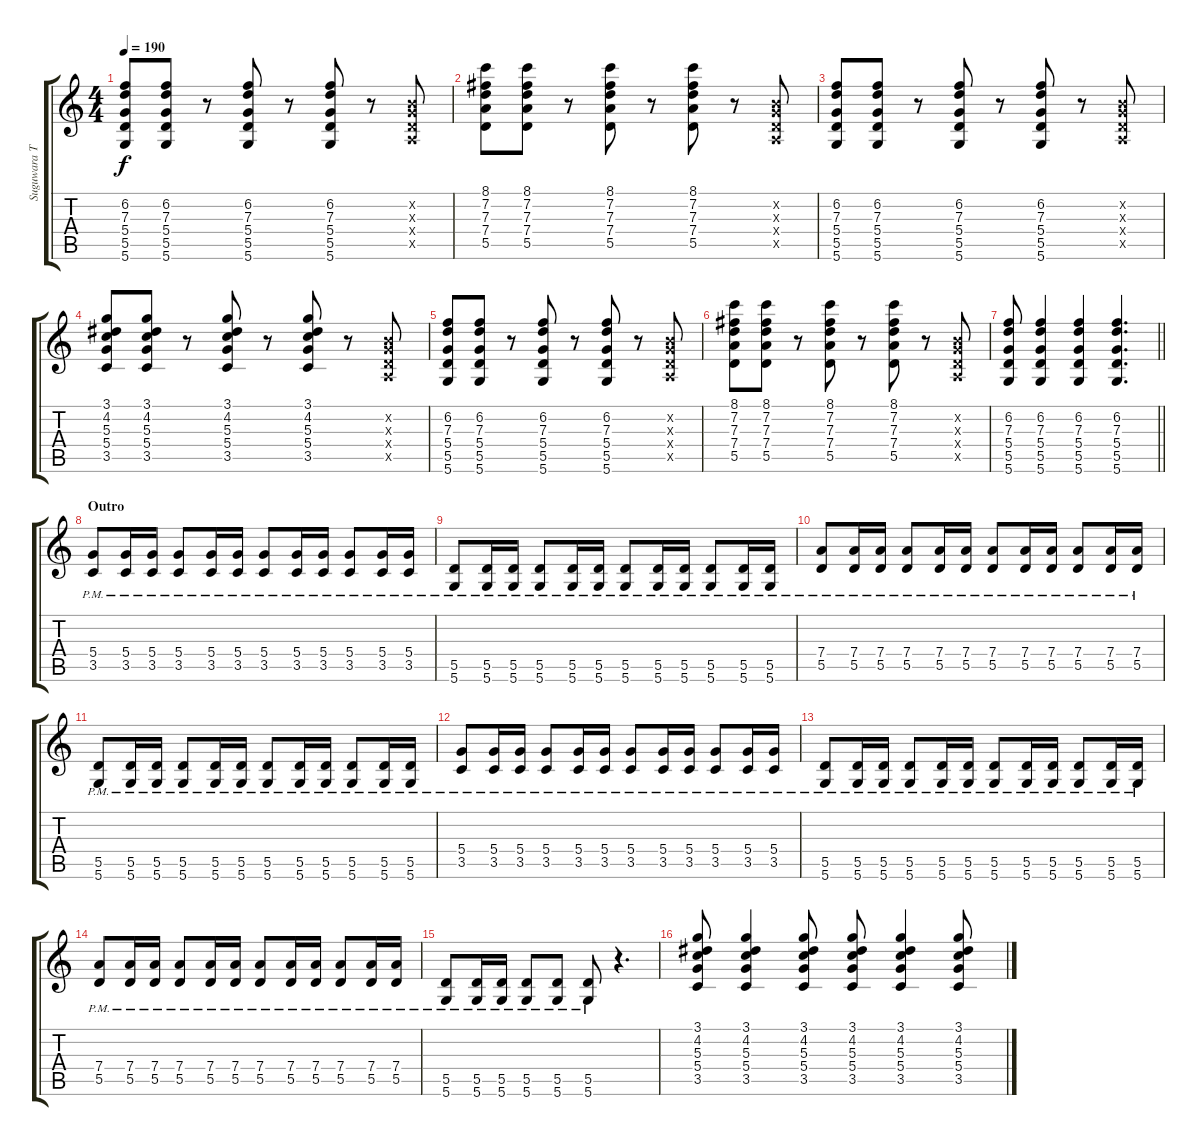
\track ("Suguwara Takuro" "Suguwara T") {instrument overdrivenguitar}
\staff {score tabs}
\tuning (E4 B3 G3 D3 A2 D2) {hide}
\ts (4 4)
\tempo 190
\clef g2
\ks c
(6.2 7.3 5.4 5.5 5.6).8{dy f} (6.2 7.3 5.4 5.5 5.6).8 r.8 (6.2 7.3 5.4 5.5 5.6).8 r.8 (6.2 7.3 5.4 5.5 5.6).8 r.8 (0.2{x} 0.3{x} 0.4{x} 0.5{x}).8 |
(8.1 7.2 7.3 7.4 5.5).8 (8.1 7.2 7.3 7.4 5.5).8 r.8 (8.1 7.2 7.3 7.4 5.5).8 r.8 (8.1 7.2 7.3 7.4 5.5).8 r.8 (0.2{x} 0.3{x} 0.4{x} 0.5{x}).8 |
(6.2 7.3 5.4 5.5 5.6).8 (6.2 7.3 5.4 5.5 5.6).8 r.8 (6.2 7.3 5.4 5.5 5.6).8 r.8 (6.2 7.3 5.4 5.5 5.6).8 r.8 (0.2{x} 0.3{x} 0.4{x} 0.5{x}).8 |
(3.1 4.2 5.3 5.4 3.5).8 (3.1 4.2 5.3 5.4 3.5).8 r.8 (3.1 4.2 5.3 5.4 3.5).8 r.8 (3.1 4.2 5.3 5.4 3.5).8 r.8 (0.2{x} 0.3{x} 0.4{x} 0.5{x}).8 |
(6.2 7.3 5.4 5.5 5.6).8 (6.2 7.3 5.4 5.5 5.6).8 r.8 (6.2 7.3 5.4 5.5 5.6).8 r.8 (6.2 7.3 5.4 5.5 5.6).8 r.8 (0.2{x} 0.3{x} 0.4{x} 0.5{x}).8 |
(8.1 7.2 7.3 7.4 5.5).8 (8.1 7.2 7.3 7.4 5.5).8 r.8 (8.1 7.2 7.3 7.4 5.5).8 r.8 (8.1 7.2 7.3 7.4 5.5).8 r.8 (0.2{x} 0.3{x} 0.4{x} 0.5{x}).8 |
\barLineRight lightlight
(6.2 7.3 5.4 5.5 5.6).8 (6.2 7.3 5.4 5.5 5.6).4 (6.2 7.3 5.4 5.5 5.6).4 (6.2 7.3 5.4 5.5 5.6).4{d} |
\section ("" "Outro")
(5.4{pm} 3.5{pm}).8 (5.4{pm} 3.5{pm}).16 (5.4{pm} 3.5{pm}).16 (5.4{pm} 3.5{pm}).8 (5.4{pm} 3.5{pm}).16 (5.4{pm} 3.5{pm}).16 (5.4{pm} 3.5{pm}).8 (5.4{pm} 3.5{pm}).16 (5.4{pm} 3.5{pm}).16 (5.4{pm} 3.5{pm}).8 (5.4{pm} 3.5{pm}).16 (5.4{pm} 3.5{pm}).16 |
(5.5{pm} 5.6{pm}).8 (5.5{pm} 5.6{pm}).16 (5.5{pm} 5.6{pm}).16 (5.5{pm} 5.6{pm}).8 (5.5{pm} 5.6{pm}).16 (5.5{pm} 5.6{pm}).16 (5.5{pm} 5.6{pm}).8 (5.5{pm} 5.6{pm}).16 (5.5{pm} 5.6{pm}).16 (5.5{pm} 5.6{pm}).8 (5.5{pm} 5.6{pm}).16 (5.5{pm} 5.6{pm}).16 |
(7.4{pm} 5.5{pm}).8 (7.4{pm} 5.5{pm}).16 (7.4{pm} 5.5{pm}).16 (7.4{pm} 5.5{pm}).8 (7.4{pm} 5.5{pm}).16 (7.4{pm} 5.5{pm}).16 (7.4{pm} 5.5{pm}).8 (7.4{pm} 5.5{pm}).16 (7.4{pm} 5.5{pm}).16 (7.4{pm} 5.5{pm}).8 (7.4{pm} 5.5{pm}).16 (7.4{pm} 5.5{pm}).16 |
(5.5{pm} 5.6{pm}).8 (5.5{pm} 5.6{pm}).16 (5.5{pm} 5.6{pm}).16 (5.5{pm} 5.6{pm}).8 (5.5{pm} 5.6{pm}).16 (5.5{pm} 5.6{pm}).16 (5.5{pm} 5.6{pm}).8 (5.5{pm} 5.6{pm}).16 (5.5{pm} 5.6{pm}).16 (5.5{pm} 5.6{pm}).8 (5.5{pm} 5.6{pm}).16 (5.5{pm} 5.6{pm}).16 |
(5.4{pm} 3.5{pm}).8 (5.4{pm} 3.5{pm}).16 (5.4{pm} 3.5{pm}).16 (5.4{pm} 3.5{pm}).8 (5.4{pm} 3.5{pm}).16 (5.4{pm} 3.5{pm}).16 (5.4{pm} 3.5{pm}).8 (5.4{pm} 3.5{pm}).16 (5.4{pm} 3.5{pm}).16 (5.4{pm} 3.5{pm}).8 (5.4{pm} 3.5{pm}).16 (5.4{pm} 3.5{pm}).16 |
(5.5{pm} 5.6{pm}).8 (5.5{pm} 5.6{pm}).16 (5.5{pm} 5.6{pm}).16 (5.5{pm} 5.6{pm}).8 (5.5{pm} 5.6{pm}).16 (5.5{pm} 5.6{pm}).16 (5.5{pm} 5.6{pm}).8 (5.5{pm} 5.6{pm}).16 (5.5{pm} 5.6{pm}).16 (5.5{pm} 5.6{pm}).8 (5.5{pm} 5.6{pm}).16 (5.5{pm} 5.6{pm}).16 |
(7.4{pm} 5.5{pm}).8 (7.4{pm} 5.5{pm}).16 (7.4{pm} 5.5{pm}).16 (7.4{pm} 5.5{pm}).8 (7.4{pm} 5.5{pm}).16 (7.4{pm} 5.5{pm}).16 (7.4{pm} 5.5{pm}).8 (7.4{pm} 5.5{pm}).16 (7.4{pm} 5.5{pm}).16 (7.4{pm} 5.5{pm}).8 (7.4{pm} 5.5{pm}).16 (7.4{pm} 5.5{pm}).16 |
(5.5{pm} 5.6{pm}).8 (5.5{pm} 5.6{pm}).16 (5.5{pm} 5.6{pm}).16 (5.5{pm} 5.6{pm}).8 (5.5{pm} 5.6{pm}).8 (5.5{pm} 5.6{pm}).8 r.4{d} |
(3.1 4.2 5.3 5.4 3.5).8 (3.1 4.2 5.3 5.4 3.5).4 (3.1 4.2 5.3 5.4 3.5).8 (3.1 4.2 5.3 5.4 3.5).8 (3.1 4.2 5.3 5.4 3.5).4 (3.1 4.2 5.3 5.4 3.5).8
